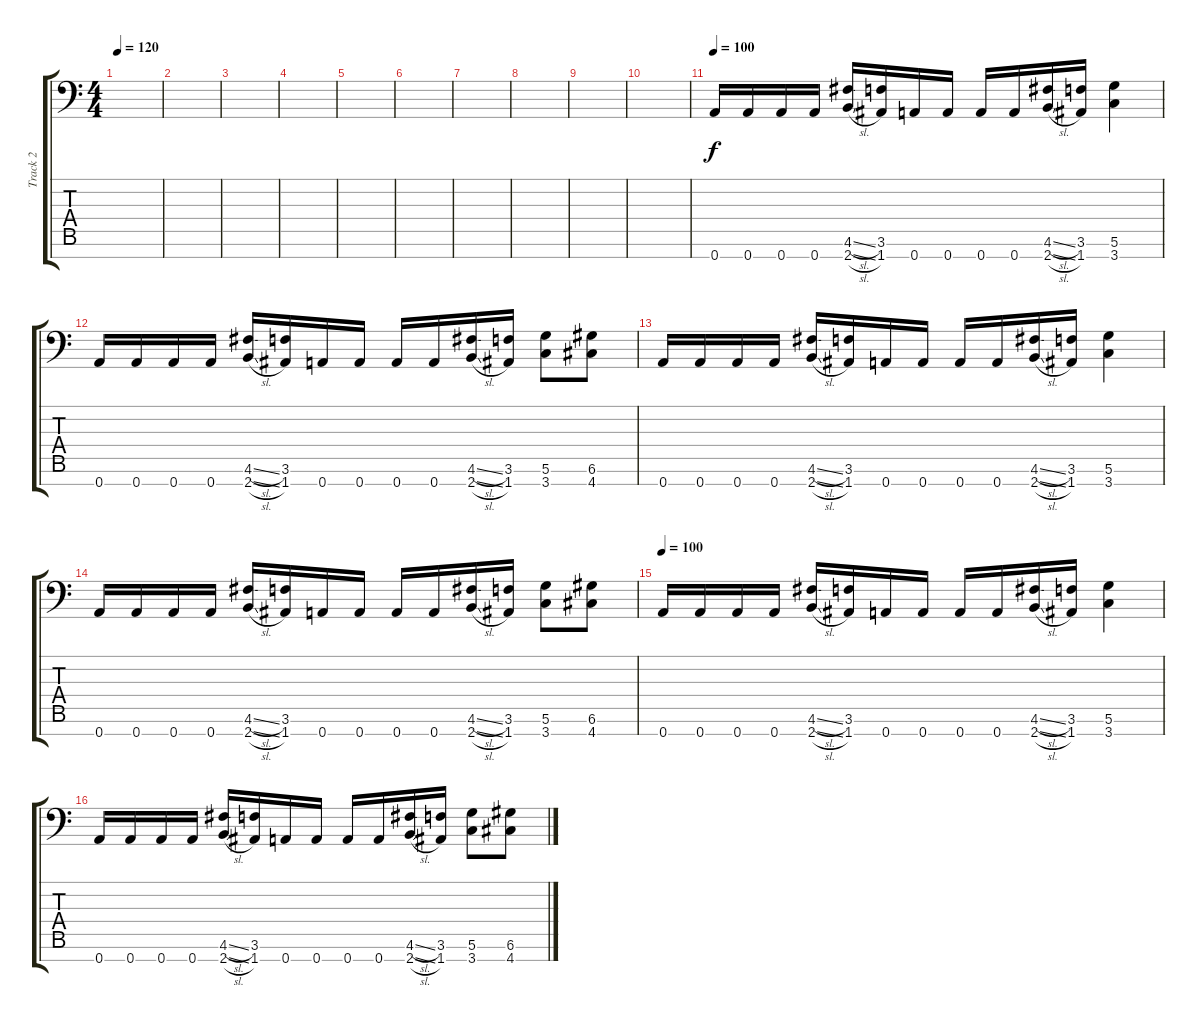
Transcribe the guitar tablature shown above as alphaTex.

\track ("Track 2" "Track 2") {instrument overdrivenguitar}
\staff {score tabs}
\tuning (D4 A3 F3 C3 G2 D2 A1) {hide}
\ts (4 4)
\tempo 120
\clef f4
\ks c
|
|
|
|
|
|
|
|
|
|
\tempo 100
0.7.16{volume 16} 0.7.16 0.7.16 0.7.16 (4.6{sl} 2.7{sl}).16 (3.6 1.7).16 0.7.16 0.7.16 0.7.16 0.7.16 (4.6{sl} 2.7{sl}).16 (3.6 1.7).16 (5.6 3.7).4 |
0.7.16 0.7.16 0.7.16 0.7.16 (4.6{sl} 2.7{sl}).16 (3.6 1.7).16 0.7.16 0.7.16 0.7.16 0.7.16 (4.6{sl} 2.7{sl}).16 (3.6 1.7).16 (5.6 3.7).8 (6.6 4.7).8 |
0.7.16 0.7.16 0.7.16 0.7.16 (4.6{sl} 2.7{sl}).16 (3.6 1.7).16 0.7.16 0.7.16 0.7.16 0.7.16 (4.6{sl} 2.7{sl}).16 (3.6 1.7).16 (5.6 3.7).4 |
0.7.16 0.7.16 0.7.16 0.7.16 (4.6{sl} 2.7{sl}).16 (3.6 1.7).16 0.7.16 0.7.16 0.7.16 0.7.16 (4.6{sl} 2.7{sl}).16 (3.6 1.7).16 (5.6 3.7).8 (6.6 4.7).8 |
\tempo 100
0.7.16{volume 16} 0.7.16 0.7.16 0.7.16 (4.6{sl} 2.7{sl}).16 (3.6 1.7).16 0.7.16 0.7.16 0.7.16 0.7.16 (4.6{sl} 2.7{sl}).16 (3.6 1.7).16 (5.6 3.7).4 |
0.7.16 0.7.16 0.7.16 0.7.16 (4.6{sl} 2.7{sl}).16 (3.6 1.7).16 0.7.16 0.7.16 0.7.16 0.7.16 (4.6{sl} 2.7{sl}).16 (3.6 1.7).16 (5.6 3.7).8 (6.6 4.7).8
